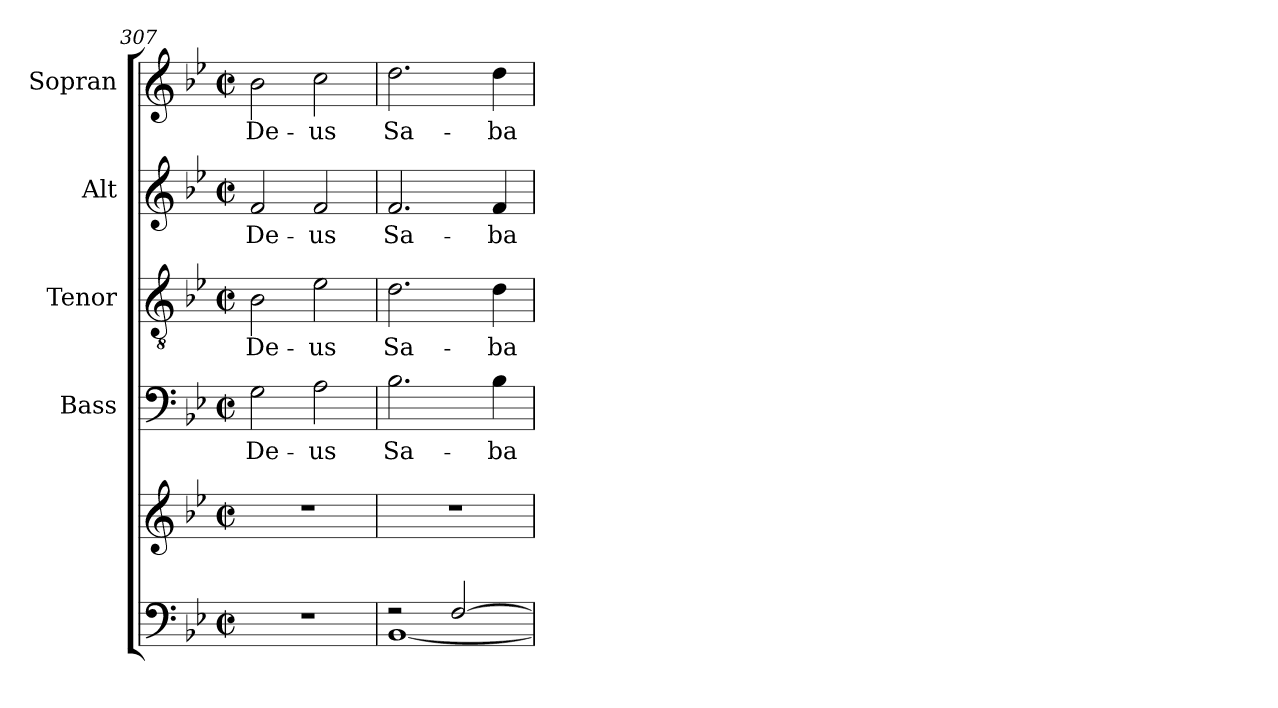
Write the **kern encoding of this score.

**kern	**kern	**kern	**text	**kern	**text	**kern	**text	**kern	**text
*part5	*part5	*part4	*part4	*part3	*part3	*part2	*part2	*part1	*part1
*staff6	*staff5	*staff4	*staff4	*staff3	*staff3	*staff2	*staff2	*staff1	*staff1
*	*	*I"Bass	*	*I"Tenor	*	*I"Alt	*	*I"Sopran	*
*	*	*I'B.	*	*I'T.	*	*I'A.	*	*I'S.	*
*clefF4	*clefG2	*clefF4	*	*clefGv2	*	*clefG2	*	*clefG2	*
*k[b-e-]	*k[b-e-]	*k[b-e-]	*	*k[b-e-]	*	*k[b-e-]	*	*k[b-e-]	*
*B-:	*B-:	*B-:	*	*B-:	*	*B-:	*	*B-:	*
*M2/2	*M2/2	*M2/2	*	*M2/2	*	*M2/2	*	*M2/2	*
*met(c|)	*met(c|)	*met(c|)	*	*met(c|)	*	*met(c|)	*	*met(c|)	*
=307	=307	=307	=307	=307	=307	=307	=307	=307	=307
!	!	!	!LO:LY:b	!	!LO:LY:b	!	!LO:LY:b	!	!LO:LY:b
1r	1r	2G\	De-	2B-\	De-	2f/	De-	2b-\	De-
!	!	!	!LO:LY:b	!	!LO:LY:b	!	!LO:LY:b	!	!LO:LY:b
.	.	2A\	-us	2e-\	-us	2f/	-us	2cc\	-us
=308	=308	=308	=308	=308	=308	=308	=308	=308	=308
*^	*	*	*	*	*	*	*	*	*
!	!	!	!	!LO:LY:b	!	!LO:LY:b	!	!LO:LY:b	!	!LO:LY:b
2rG	[<1BB-	1r	2.B-\	Sa-	2.d\	Sa-	2.f/	Sa-	2.dd\	Sa-
[>2F/	.	.	.	.	.	.	.	.	.	.
!	!	!	!	!LO:LY:b	!	!LO:LY:b	!	!LO:LY:b	!	!LO:LY:b
.	.	.	4B-\	-ba-	4d\	-ba-	4f/	-ba-	4dd\	-ba-
*v	*v	*	*	*	*	*	*	*	*	*
=	=	=	=	=	=	=	=	=	=
*-	*-	*-	*-	*-	*-	*-	*-	*-	*-
